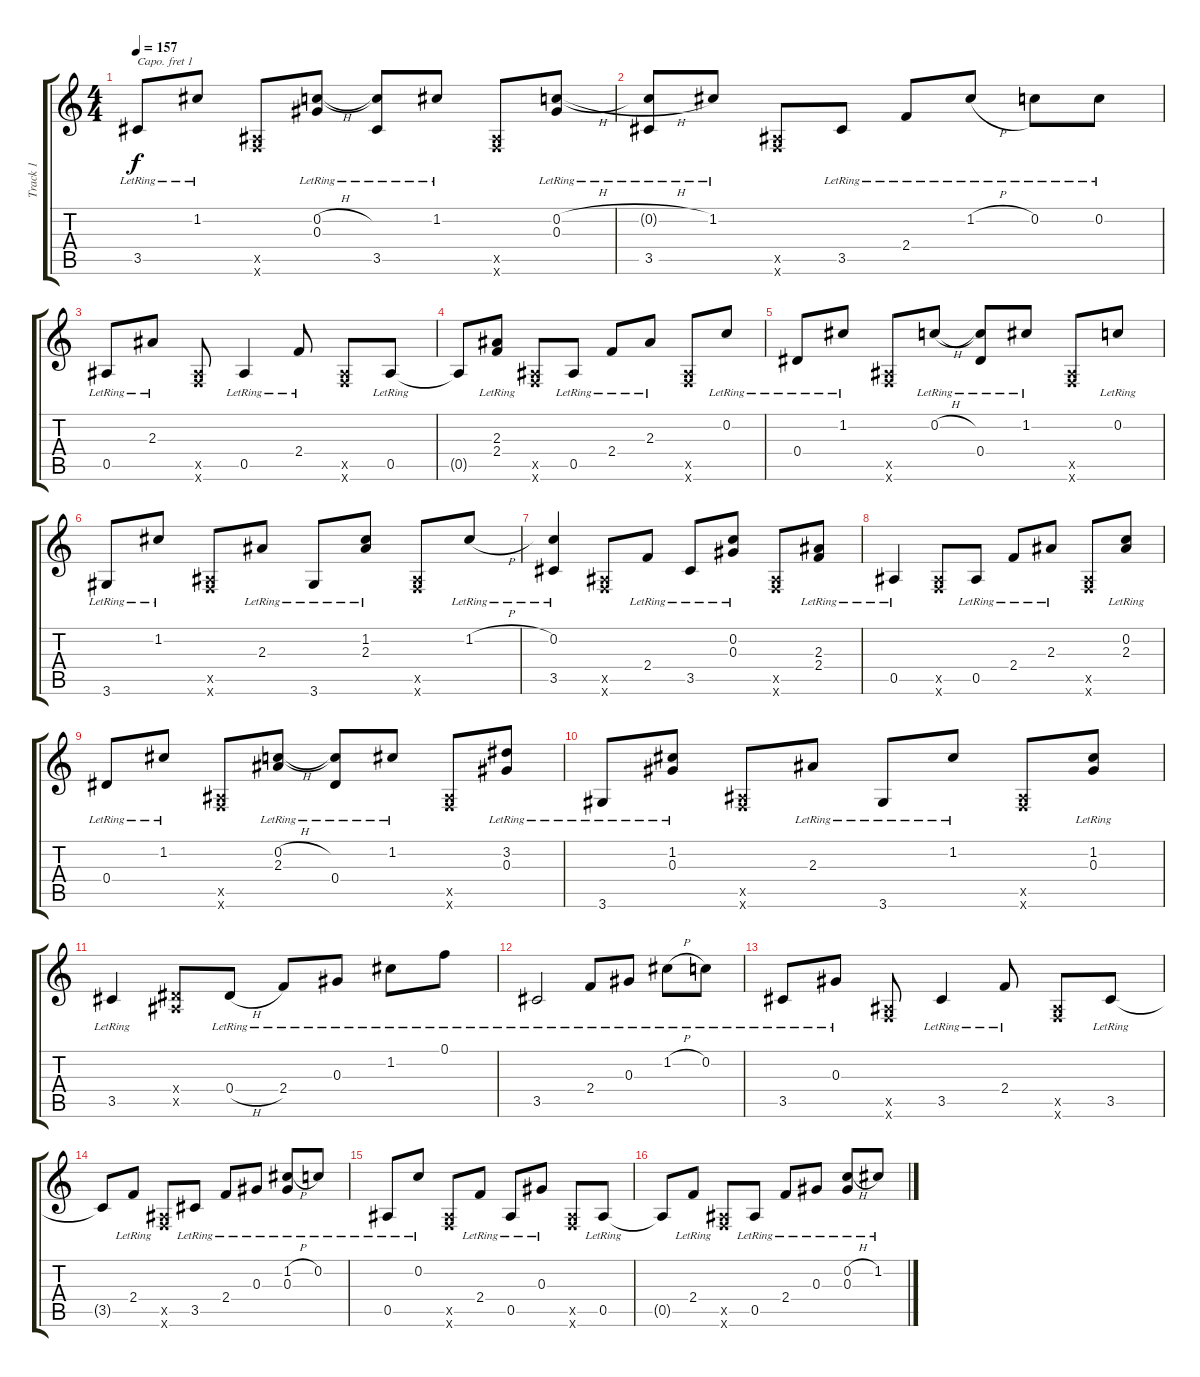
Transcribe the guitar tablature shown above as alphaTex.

\track ("Track 1" "Track 1") {instrument acousticguitarsteel}
\staff {score tabs}
\capo 1
\tuning (E4 B3 G3 D3 A2 E2) {hide}
\ts (4 4)
\tempo 157
\clef g2
\ks c
3.5{lr}.8{dy f} 1.2{lr}.8 (0.5{x} 0.6{x}).8 (0.2{h lr} 0.3{lr}).8 (0.2{t} 3.5{lr}).8 1.2{lr}.8 (0.5{x} 0.6{x}).8 (0.2{h lr} 0.3{lr}).8 |
(0.2{h t} 3.5{lr}).8 1.2{lr}.8 (0.5{x} 0.6{x}).8 3.5{lr}.8 2.4{lr}.8 1.2{h lr}.8 0.2{lr}.8 0.2{lr}.8 |
0.5{lr}.8 2.3{lr}.8 (0.5{x} 0.6{x}).8 0.5{lr}.4 2.4{lr}.8 (0.5{x} 0.6{x}).8 0.5{lr}.8 |
0.5{t}.8 (2.3{lr} 2.4{lr}).8 (0.5{x} 0.6{x}).8 0.5{lr}.8 2.4{lr}.8 2.3{lr}.8 (0.5{x} 0.6{x}).8 0.2{lr}.8 |
0.4{lr}.8 1.2{lr}.8 (0.5{x} 0.6{x}).8 0.2{h lr}.8 (0.2{t} 0.4{lr}).8 1.2{lr}.8 (0.5{x} 0.6{x}).8 0.2{lr}.8 |
3.6{lr}.8 1.2{lr}.8 (0.5{x} 0.6{x}).8 2.3{lr}.8 3.6{lr}.8 (1.2{lr} 2.3{lr}).8 (0.5{x} 0.6{x}).8 1.2{h lr}.8 |
(0.2{lr} 3.5{lr}).4 (0.5{x} 0.6{x}).8 2.4{lr}.8 3.5{lr}.8 (0.2{lr} 0.3{lr}).8 (0.5{x} 0.6{x}).8 (2.3{lr} 2.4{lr}).8 |
0.5{lr}.4 (0.5{x} 0.6{x}).8 0.5{lr}.8 2.4{lr}.8 2.3{lr}.8 (0.5{x} 0.6{x}).8 (0.2{lr} 2.3{lr}).8 |
0.4{lr}.8 1.2{lr}.8 (0.5{x} 0.6{x}).8 (0.2{h lr} 2.3{lr}).8 (0.2{t} 0.4{lr}).8 1.2{lr}.8 (0.5{x} 0.6{x}).8 (3.2{lr} 0.3{lr}).8 |
3.6{lr}.8 (1.2{lr} 0.3{lr}).8 (0.5{x} 0.6{x}).8 2.3{lr}.8 3.6{lr}.8 1.2{lr}.8 (0.5{x} 0.6{x}).8 (1.2{lr} 0.3{lr}).8 |
3.5{lr}.4 (0.4{x} 0.5{x}).8 0.4{h lr}.8 2.4{lr}.8 0.3{lr}.8 1.2{lr}.8 0.1{lr}.8 |
3.5{lr}.2 2.4{lr}.8 0.3{lr}.8 1.2{h lr}.8 0.2{lr}.8 |
3.5{lr}.8 0.3{lr}.8 (0.5{x} 0.6{x}).8 3.5{lr}.4 2.4{lr}.8 (0.5{x} 0.6{x}).8 3.5{lr}.8 |
3.5{t}.8 2.4{lr}.8 (0.5{x} 0.6{x}).8 3.5{lr}.8 2.4{lr}.8 0.3{lr}.8 (1.2{h lr} 0.3{lr}).8 0.2{lr}.8 |
0.5{lr}.8 0.2{lr}.8 (0.5{x} 0.6{x}).8 2.4{lr}.8 0.5{lr}.8 0.3{lr}.8 (0.5{x} 0.6{x}).8 0.5{lr}.8 |
0.5{t}.8 2.4{lr}.8 (0.5{x} 0.6{x}).8 0.5{lr}.8 2.4{lr}.8 0.3{lr}.8 (0.2{h lr} 0.3{lr}).8 1.2{lr}.8
